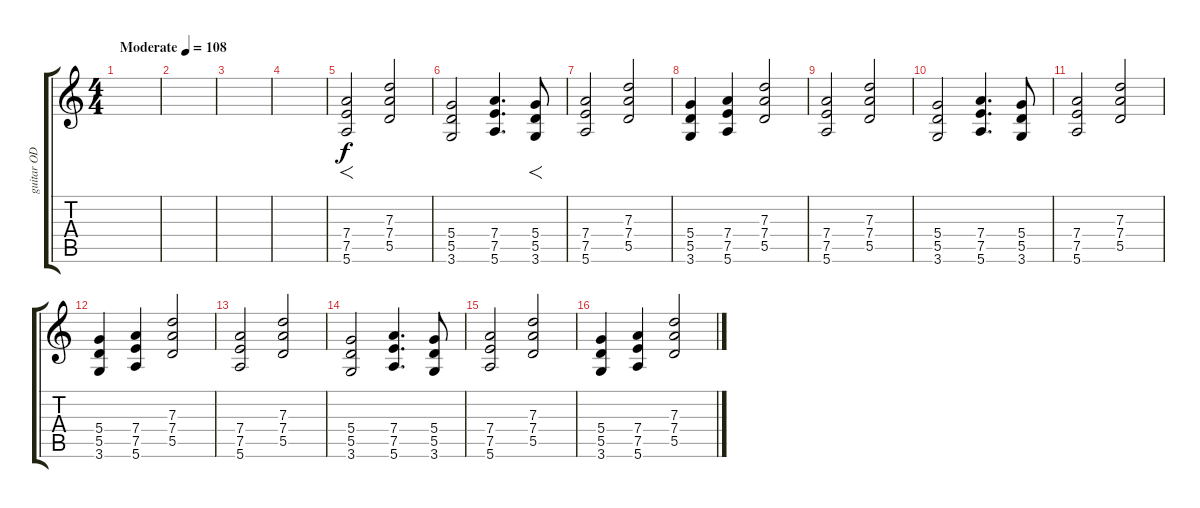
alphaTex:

\track ("guitar OD" "guitar OD") {instrument overdrivenguitar}
\staff {score tabs}
\tuning (E4 B3 G3 D3 A2 E2) {hide}
\ts (4 4)
\tempo (108 "Moderate")
\clef g2
\ks c
|
|
|
|
(7.4 7.5 5.6).2{f instrument fx7echoes} (7.3 7.4 5.5).2 |
(5.4 5.5 3.6).2 (7.4 7.5 5.6).4{d} (5.4 5.5 3.6).8{f} |
(7.4 7.5 5.6).2 (7.3 7.4 5.5).2 |
(5.4 5.5 3.6).4 (7.4 7.5 5.6).4 (7.3 7.4 5.5).2 |
(7.4 7.5 5.6).2{instrument overdrivenguitar} (7.3 7.4 5.5).2 |
(5.4 5.5 3.6).2 (7.4 7.5 5.6).4{d} (5.4 5.5 3.6).8 |
(7.4 7.5 5.6).2 (7.3 7.4 5.5).2 |
(5.4 5.5 3.6).4 (7.4 7.5 5.6).4 (7.3 7.4 5.5).2 |
(7.4 7.5 5.6).2 (7.3 7.4 5.5).2 |
(5.4 5.5 3.6).2 (7.4 7.5 5.6).4{d} (5.4 5.5 3.6).8 |
(7.4 7.5 5.6).2 (7.3 7.4 5.5).2 |
(5.4 5.5 3.6).4 (7.4 7.5 5.6).4 (7.3 7.4 5.5).2
